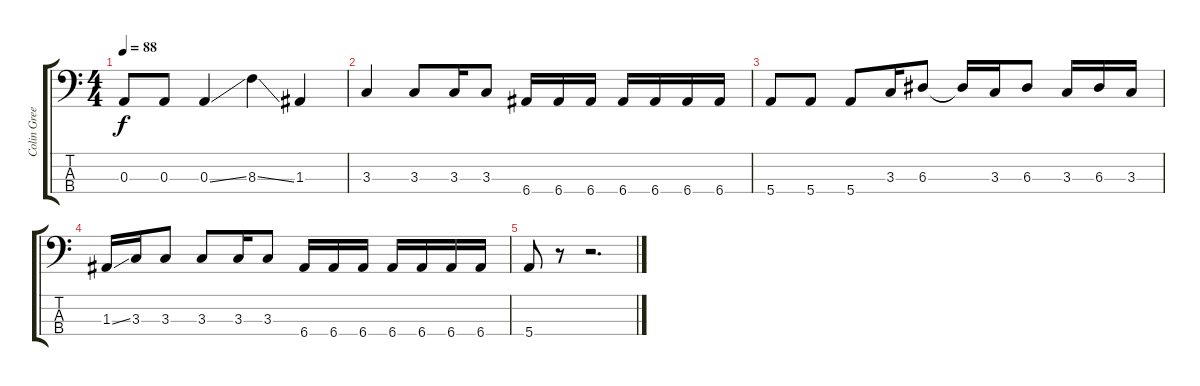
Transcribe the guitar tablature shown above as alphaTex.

\track ("Colin Greenwood" "Colin Gree") {instrument electricbassfinger}
\staff {score tabs}
\tuning (G2 D2 A1 E1) {hide}
\ts (4 4)
\tempo 88
\clef f4
\ks c
0.3.8{dy f} 0.3.8 0.3{ss}.4 8.3{ss}.4 1.3.4 |
3.3.4 3.3.8 3.3.16 3.3.8 6.4.16 6.4.16 6.4.16 6.4.16 6.4.16 6.4.16 6.4.16 |
5.4.8 5.4.8 5.4.8 3.3.16 6.3.8 6.3{t}.16 3.3.16 6.3.8 3.3.16 6.3.16 3.3.16 |
1.3{ss}.16 3.3.16 3.3.8 3.3.8 3.3.16 3.3.8 6.4.16 6.4.16 6.4.16 6.4.16 6.4.16 6.4.16 6.4.16 |
5.4.8 r.8 r.2{d}
